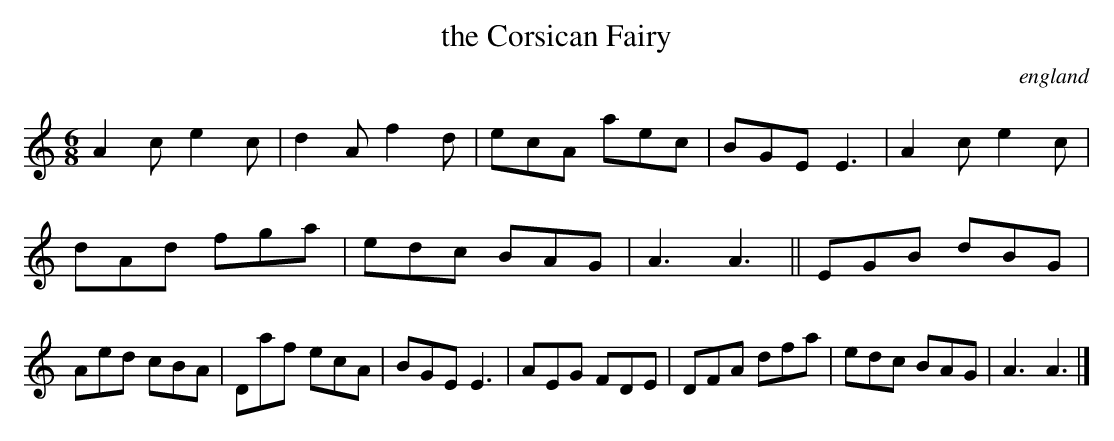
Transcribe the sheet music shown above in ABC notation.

X:1
T:the Corsican Fairy
O:england
M:6/8
K:Am
A2c e2c|d2A f2d|ecA aec|BGE E3|\
A2c e2c|dAd fga|edc BAG|A3A3||\
EGB dBG|Aed cBA|Daf ecA|BGE E3|\
AEG FDE|DFA dfa|edc BAG|A3A3|]
